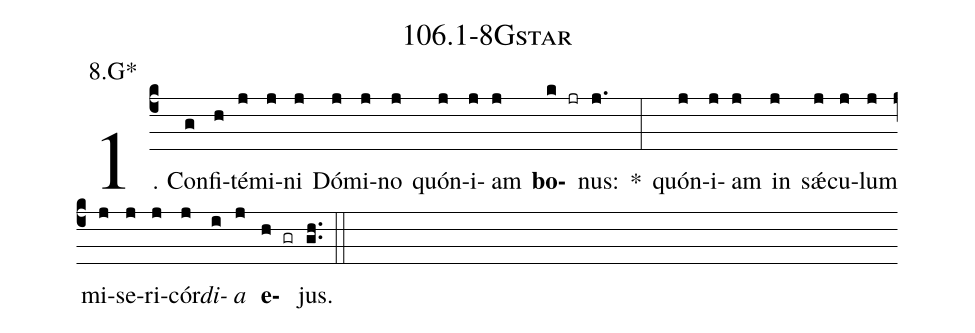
name: 106.1-8Gstar;
annotation: 8.G*;
%%
(c4)1. Con(g)fi(h)té(j)mi(j)ni(j) Dó(j)mi(j)no(j) quón(j)i(j)am(j) <b>bo</b>(k jr)nus:(j.) *(:) quón(j)i(j)am(j) in(j) sǽ(j)cu(j)lum(j) mi(j)se(j)ri(j)cór(j)<i>di</i>(i)<i>a</i>(j) <b>e</b>(h gr)jus.(gh..) (::)
